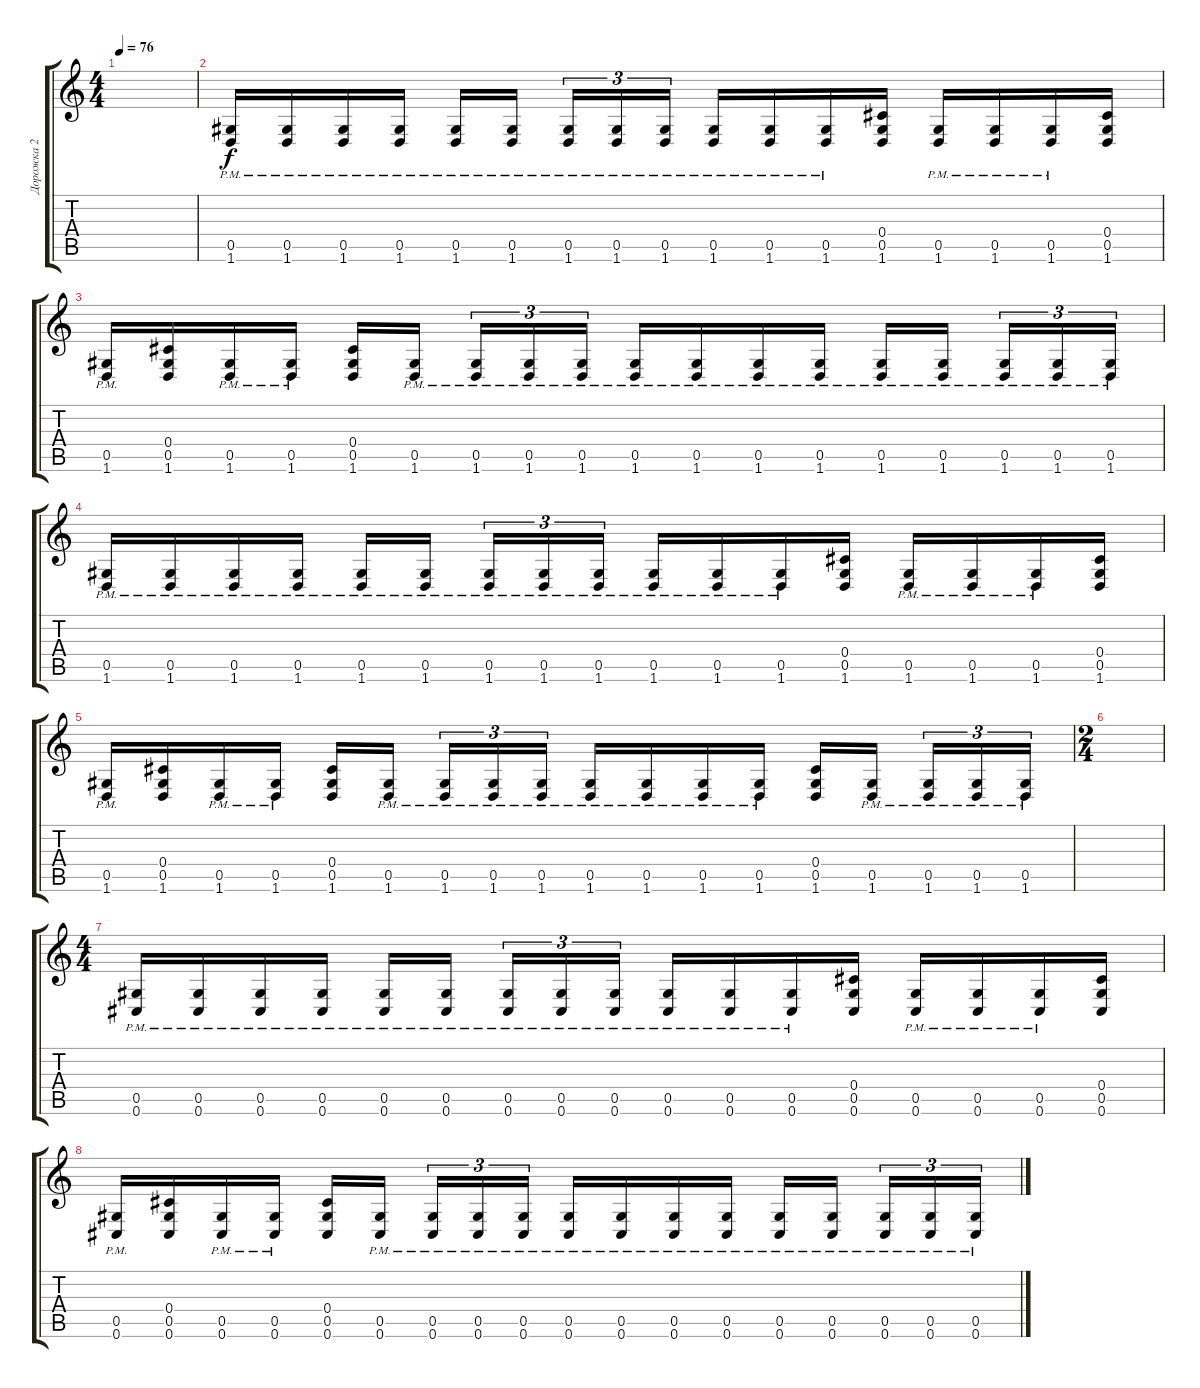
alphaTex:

\track ("Дорожка 2" "Дорожка 2") {instrument distortionguitar}
\staff {score tabs}
\tuning (Eb4 Bb3 Gb3 Db3 Ab2 Db2) {hide}
\ts (4 4)
\tempo 76
\clef g2
\ks c
|
(0.5{pm} 1.6{pm}).16 (0.5{pm} 1.6{pm}).16 (0.5{pm} 1.6{pm}).16 (0.5{pm} 1.6{pm}).16 (0.5{pm} 1.6{pm}).16 (0.5{pm} 1.6{pm}).16 (0.5{pm} 1.6{pm}).16{tu (3 2)} (0.5{pm} 1.6{pm}).16{tu (3 2)} (0.5{pm} 1.6{pm}).16{tu (3 2)} (0.5{pm} 1.6{pm}).16 (0.5{pm} 1.6{pm}).16 (0.5{pm} 1.6{pm}).16 (0.4 0.5 1.6).16 (0.5{pm} 1.6{pm}).16 (0.5{pm} 1.6{pm}).16 (0.5{pm} 1.6{pm}).16 (0.4 0.5 1.6).16 |
(0.5{pm} 1.6{pm}).16 (0.4 0.5 1.6).16 (0.5{pm} 1.6{pm}).16 (0.5{pm} 1.6{pm}).16 (0.4 0.5 1.6).16 (0.5{pm} 1.6{pm}).16 (0.5{pm} 1.6{pm}).16{tu (3 2)} (0.5{pm} 1.6{pm}).16{tu (3 2)} (0.5{pm} 1.6{pm}).16{tu (3 2)} (0.5{pm} 1.6{pm}).16 (0.5{pm} 1.6{pm}).16 (0.5{pm} 1.6{pm}).16 (0.5{pm} 1.6{pm}).16 (0.5{pm} 1.6{pm}).16 (0.5{pm} 1.6{pm}).16 (0.5{pm} 1.6{pm}).16{tu (3 2)} (0.5{pm} 1.6{pm}).16{tu (3 2)} (0.5{pm} 1.6{pm}).16{tu (3 2)} |
(0.5{pm} 1.6{pm}).16 (0.5{pm} 1.6{pm}).16 (0.5{pm} 1.6{pm}).16 (0.5{pm} 1.6{pm}).16 (0.5{pm} 1.6{pm}).16 (0.5{pm} 1.6{pm}).16 (0.5{pm} 1.6{pm}).16{tu (3 2)} (0.5{pm} 1.6{pm}).16{tu (3 2)} (0.5{pm} 1.6{pm}).16{tu (3 2)} (0.5{pm} 1.6{pm}).16 (0.5{pm} 1.6{pm}).16 (0.5{pm} 1.6{pm}).16 (0.4 0.5 1.6).16 (0.5{pm} 1.6{pm}).16 (0.5{pm} 1.6{pm}).16 (0.5{pm} 1.6{pm}).16 (0.4 0.5 1.6).16 |
(0.5{pm} 1.6{pm}).16 (0.4 0.5 1.6).16 (0.5{pm} 1.6{pm}).16 (0.5{pm} 1.6{pm}).16 (0.4 0.5 1.6).16 (0.5{pm} 1.6{pm}).16 (0.5{pm} 1.6{pm}).16{tu (3 2)} (0.5{pm} 1.6{pm}).16{tu (3 2)} (0.5{pm} 1.6{pm}).16{tu (3 2)} (0.5{pm} 1.6{pm}).16 (0.5{pm} 1.6{pm}).16 (0.5{pm} 1.6{pm}).16 (0.5{pm} 1.6{pm}).16 (0.4 0.5 1.6).16 (0.5{pm} 1.6{pm}).16 (0.5{pm} 1.6{pm}).16{tu (3 2)} (0.5{pm} 1.6{pm}).16{tu (3 2)} (0.5{pm} 1.6{pm}).16{tu (3 2)} |
\ts (2 4)
|
\ts (4 4)
(0.5{pm} 0.6{pm}).16 (0.5{pm} 0.6{pm}).16 (0.5{pm} 0.6{pm}).16 (0.5{pm} 0.6{pm}).16 (0.5{pm} 0.6{pm}).16 (0.5{pm} 0.6{pm}).16 (0.5{pm} 0.6{pm}).16{tu (3 2)} (0.5{pm} 0.6{pm}).16{tu (3 2)} (0.5{pm} 0.6{pm}).16{tu (3 2)} (0.5{pm} 0.6{pm}).16 (0.5{pm} 0.6{pm}).16 (0.5{pm} 0.6{pm}).16 (0.4 0.5 0.6).16 (0.5{pm} 0.6{pm}).16 (0.5{pm} 0.6{pm}).16 (0.5{pm} 0.6{pm}).16 (0.4 0.5 0.6).16 |
(0.5{pm} 0.6{pm}).16 (0.4 0.5 0.6).16 (0.5{pm} 0.6{pm}).16 (0.5{pm} 0.6{pm}).16 (0.4 0.5 0.6).16 (0.5{pm} 0.6{pm}).16 (0.5{pm} 0.6{pm}).16{tu (3 2)} (0.5{pm} 0.6{pm}).16{tu (3 2)} (0.5{pm} 0.6{pm}).16{tu (3 2)} (0.5{pm} 0.6{pm}).16 (0.5{pm} 0.6{pm}).16 (0.5{pm} 0.6{pm}).16 (0.5{pm} 0.6{pm}).16 (0.5{pm} 0.6{pm}).16 (0.5{pm} 0.6{pm}).16 (0.5{pm} 0.6{pm}).16{tu (3 2)} (0.5{pm} 0.6{pm}).16{tu (3 2)} (0.5{pm} 0.6{pm}).16{tu (3 2)}
